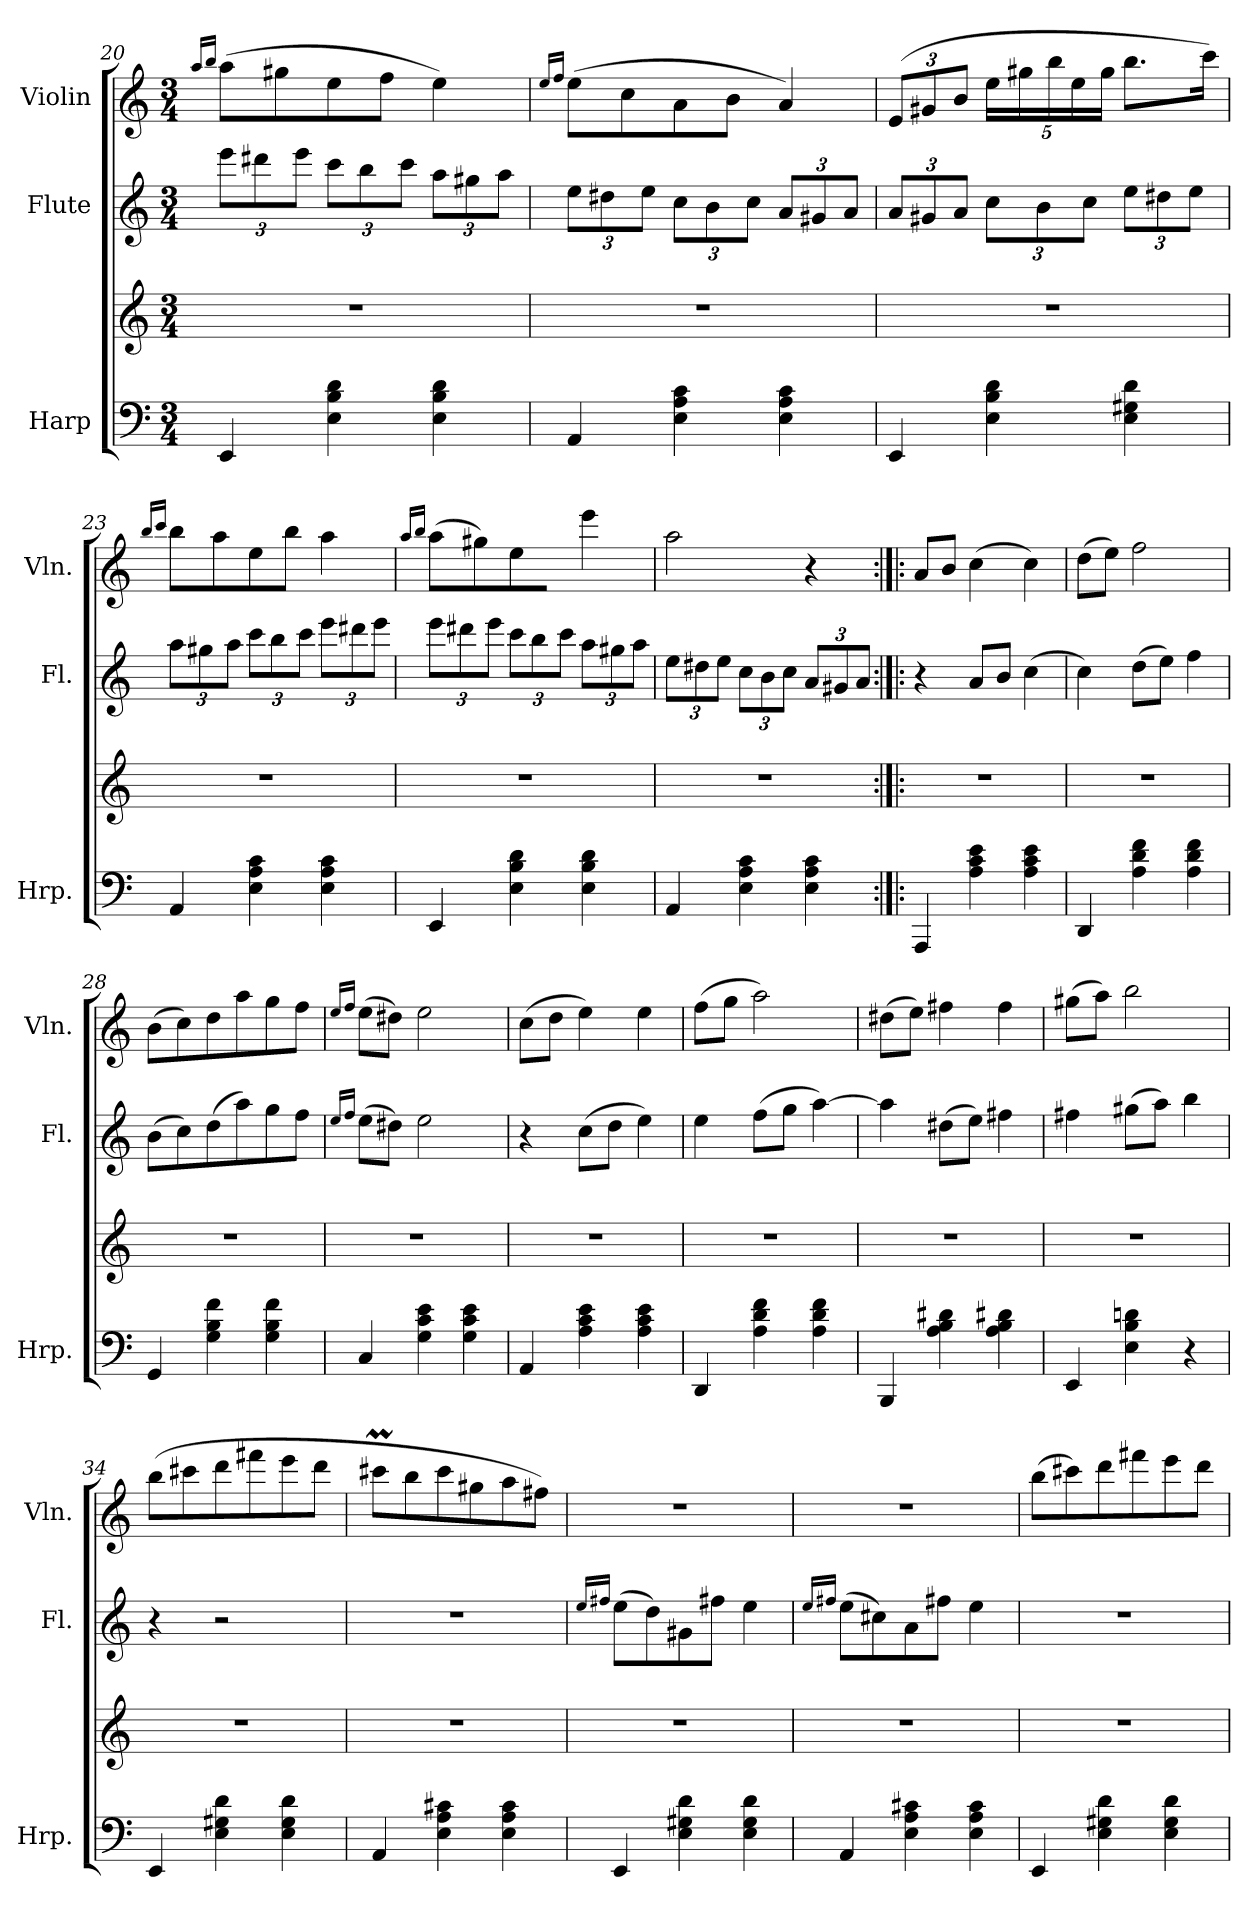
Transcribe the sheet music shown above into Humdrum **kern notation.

**kern	**kern	**kern	**kern
*part3	*part3	*part2	*part1
*staff4	*staff3	*staff2	*staff1
*I"Harp	*	*I"Flute	*I"Violin
*I'Hrp.	*	*I'Fl.	*I'Vln.
!!LO:LB:g=z
*clefF4	*clefG2	*clefG2	*clefG2
*k[]	*k[]	*k[]	*k[]
*M3/4	*M3/4	*M3/4	*M3/4
=20	=20	=20	=20
.	.	.	16qaa/LL
.	.	.	16qbb/JJ
*	*	*Xbrackettup	*
4EE/	2.r	12eee\L	(>8aa\L
.	.	12ddd#X\	.
.	.	.	8gg#X\
.	.	12eee\J	.
4E\ 4B\ 4d\	.	12ccc\L	8ee\
.	.	12bb\	.
.	.	.	8ff\J
.	.	12ccc\J	.
4E\ 4B\ 4d\	.	12aa\L	4ee\)
.	.	12gg#X\	.
.	.	12aa\J	.
!!LO:PB:g=z
=21	=21	=21	=21
.	.	.	16qee/LL
.	.	.	16qff/JJ
4AA/	2.r	12ee\L	(>8ee\L
.	.	12dd#X\	.
.	.	.	8cc\
.	.	12ee\J	.
4E\ 4A\ 4c\	.	12cc\L	8a\
.	.	12b\	.
.	.	.	8b\J
.	.	12cc\J	.
4E\ 4A\ 4c\	.	12a/L	4a/)
.	.	12g#X/	.
.	.	12a/J	.
=22	=22	=22	=22
4EE/	2.r	12a/L	(>12e/L
.	.	12g#X/	12g#X/
.	.	12a/J	12b/J
4E\ 4B\ 4d\	.	12cc\L	20ee\LL
.	.	.	20gg#X\
.	.	12b\	.
.	.	.	20bb\
.	.	.	20ee\
.	.	12cc\J	.
.	.	.	20gg#\JJ
4E\ 4G#X\ 4d\	.	12ee\L	8.bb\L
.	.	12dd#X\	.
.	.	12ee\J	.
.	.	.	16ccc\Jk)
=23	=23	=23	=23
.	.	.	16qbb/LL
.	.	.	16qccc/JJ
4AA/	2.r	12aa\L	8bb\L
.	.	12gg#X\	.
.	.	.	8aa\
.	.	12aa\J	.
4E\ 4A\ 4c\	.	12ccc\L	8ee\
.	.	12bb\	.
.	.	.	8bb\J
.	.	12ccc\J	.
4E\ 4A\ 4c\	.	12eee\L	4aa\
.	.	12ddd#X\	.
.	.	12eee\J	.
!!LO:LB:g=z
=24	=24	=24	=24
.	.	.	16qaa/LL
.	.	.	16qbb/JJ
4EE/	2.r	12eee\L	(>8aa\L
.	.	12ddd#X\	.
.	.	.	8gg#X\)
.	.	12eee\J	.
4E\ 4B\ 4d\	.	12ccc\L	8ee\
.	.	12bb\	.
.	.	.	8eee\Jyy
.	.	12ccc\J	.
4E\ 4B\ 4d\	.	12aa\L	4eee\
.	.	12gg#X\	.
.	.	12aa\J	.
=25	=25	=25	=25
4AA/	2.r	12ee\L	2aa\
.	.	12dd#X\	.
.	.	12ee\J	.
4E\ 4A\ 4c\	.	12cc\L	.
.	.	12b\	.
.	.	12cc\J	.
4E\ 4A\ 4c\	.	12a/L	4r
.	.	12g#X/	.
.	.	12a/J	.
!!LO:PB:g=z
=26:|!|:	=26:|!|:	=26:|!|:	=26:|!|:
4AAA/	2.r	4r	8a/L
.	.	.	8b/J
4A\ 4c\ 4e\	.	8a/L	(>4cc\
.	.	8b/J	.
4A\ 4c\ 4e\	.	(>4cc\	4cc\)
=27	=27	=27	=27
4DD/	2.r	4cc\)	(>8dd\L
.	.	.	8ee\J)
4A\ 4d\ 4f\	.	(>8dd\L	2ff\
.	.	8ee\J)	.
4A\ 4d\ 4f\	.	4ff\	.
=28	=28	=28	=28
4GG/	2.r	(>8b\L	(>8b\L
.	.	8cc\)	8cc\)
4G\ 4B\ 4f\	.	(>8dd\	8dd\
.	.	8aa\)	8aa\
4G\ 4B\ 4f\	.	8gg\	8gg\
.	.	8ff\J	8ff\J
=29	=29	=29	=29
.	.	16qee/LL	16qee/LL
.	.	16qff/JJ	16qff/JJ
4C/	2.r	(>8ee\L	(>8ee\L
.	.	8dd#X\J)	8dd#X\J)
4G\ 4c\ 4e\	.	2ee\	2ee\
4G\ 4c\ 4e\	.	.	.
=30	=30	=30	=30
4AA/	2.r	4r	(>8cc\L
.	.	.	8dd\J
4A\ 4c\ 4e\	.	(>8cc\L	4ee\)
.	.	8dd\J	.
4A\ 4c\ 4e\	.	4ee\)	4ee\
=31	=31	=31	=31
4DD/	2.r	4ee\	(>8ff\L
.	.	.	8gg\J
4A\ 4d\ 4f\	.	(>8ff\L	2aa\)
.	.	8gg\J	.
4A\ 4d\ 4f\	.	[4aa\)	.
!!LO:LB:g=z
=32	=32	=32	=32
4BBB/	2.r	4aa\]	(>8dd#X\L
.	.	.	8ee\J)
4A\ 4B\ 4d#X\	.	(>8dd#X\L	4ff#X\
.	.	8ee\J)	.
4A\ 4B\ 4d#X\	.	4ff#X\	4ff#\
=33	=33	=33	=33
4EE/	2.r	4ff#X\	(>8gg#X\L
.	.	.	8aa\J)
4E\ 4B\ 4dn\	.	(>8gg#X\L	2bb\
.	.	8aa\J)	.
4r	.	4bb\	.
=34	=34	=34	=34
4EE/	2.r	4r	(>8bb\L
.	.	.	8ccc#X\
4E\ 4G#X\ 4d\	.	2r	8ddd\
.	.	.	8fff#X\
4E\ 4G#\ 4d\	.	.	8eee\
.	.	.	8ddd\J
=35	=35	=35	=35
4AA/	2.r	2.r	8ccc#Xm\L
.	.	.	8bb\
4E\ 4A\ 4c#X\	.	.	8ccc#\
.	.	.	8gg#X\
4E\ 4A\ 4c#\	.	.	8aa\
.	.	.	8ff#X\J)
=36	=36	=36	=36
.	.	16qee/LL	.
.	.	16qff#X/JJ	.
4EE/	2.r	(>8ee\L	2.r
.	.	8dd\)	.
4E\ 4G#X\ 4d\	.	8g#X\	.
.	.	8ff#X\J	.
4E\ 4G#\ 4d\	.	4ee\	.
!!LO:LB:g=z
=37	=37	=37	=37
.	.	16qee/LL	.
.	.	16qff#X/JJ	.
4AA/	2.r	(>8ee\L	2.r
.	.	8cc#X\)	.
4E\ 4A\ 4c#X\	.	8a\	.
.	.	8ff#\J	.
4E\ 4A\ 4c#\	.	4ee\	.
=38	=38	=38	=38
4EE/	2.r	2.r	(>8bb\L
.	.	.	8ccc#X\)
4E\ 4G#X\ 4d\	.	.	8ddd\
.	.	.	8fff#X\
4E\ 4G#\ 4d\	.	.	8eee\
.	.	.	8ddd\J
=	=	=	=
*-	*-	*-	*-
